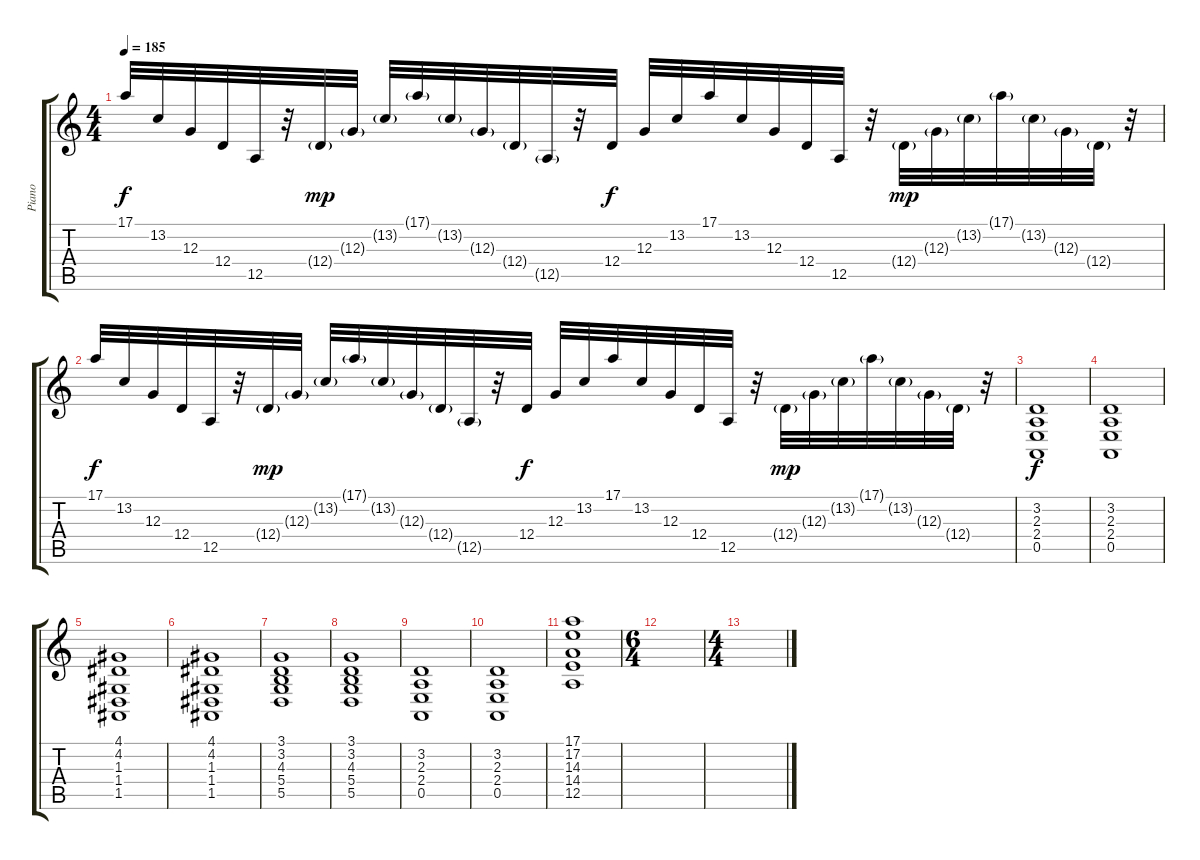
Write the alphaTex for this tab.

\track ("Piano" "Piano") {instrument acousticgrandpiano}
\staff {score tabs}
\tuning (E4 B3 G3 D3 A2 E2) {hide}
\ts (4 4)
\tempo 185
\clef g2
\ks c
17.1.32{dy f balance 0 instrument electricpiano1} 13.2.32 12.3.32 12.4.32 12.5.32 r.32 12.4{g}.32{dy mp} 12.3{g}.32 13.2{g}.32 17.1{g}.32 13.2{g}.32 12.3{g}.32 12.4{g}.32 12.5{g}.32 r.32 12.4.32{dy f balance 16} 12.3.32 13.2.32 17.1.32 13.2.32 12.3.32 12.4.32 12.5.32 r.32 12.4{g}.32{dy mp} 12.3{g}.32 13.2{g}.32 17.1{g}.32 13.2{g}.32 12.3{g}.32 12.4{g}.32 r.32 |
17.1.32{dy f balance 0 instrument electricpiano1} 13.2.32 12.3.32 12.4.32 12.5.32 r.32 12.4{g}.32{dy mp} 12.3{g}.32 13.2{g}.32 17.1{g}.32 13.2{g}.32 12.3{g}.32 12.4{g}.32 12.5{g}.32 r.32 12.4.32{dy f balance 16} 12.3.32 13.2.32 17.1.32 13.2.32 12.3.32 12.4.32 12.5.32 r.32 12.4{g}.32{dy mp} 12.3{g}.32 13.2{g}.32 17.1{g}.32 13.2{g}.32 12.3{g}.32 12.4{g}.32 r.32 |
(3.2 2.3 2.4 0.5).1{dy f volume 16 balance 8 instrument acousticgrandpiano} |
(3.2 2.3 2.4 0.5).1{volume 16 balance 8 instrument acousticgrandpiano} |
(4.1 4.2 1.3 1.4 1.5).1 |
(4.1 4.2 1.3 1.4 1.5).1 |
(3.1 3.2 4.3 5.4 5.5).1 |
(3.1 3.2 4.3 5.4 5.5).1 |
(3.2 2.3 2.4 0.5).1{volume 16 balance 8 instrument acousticgrandpiano} |
(3.2 2.3 2.4 0.5).1{volume 16 balance 8 instrument acousticgrandpiano} |
(17.1 17.2 14.3 14.4 12.5).1{instrument pad8sweep} |
\ts (6 4)
|
\ts (4 4)
